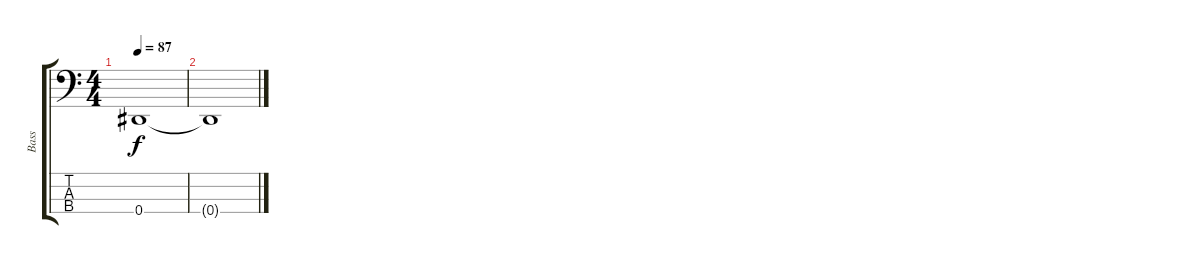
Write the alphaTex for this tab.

\track ("Bass" "Bass") {instrument electricbasspick}
\staff {score tabs}
\tuning (Gb2 Db2 Ab1 Eb1) {hide}
\ts (4 4)
\tempo 87
\clef f4
\ks c
0.4.1{dy f} |
0.4{t}.1
